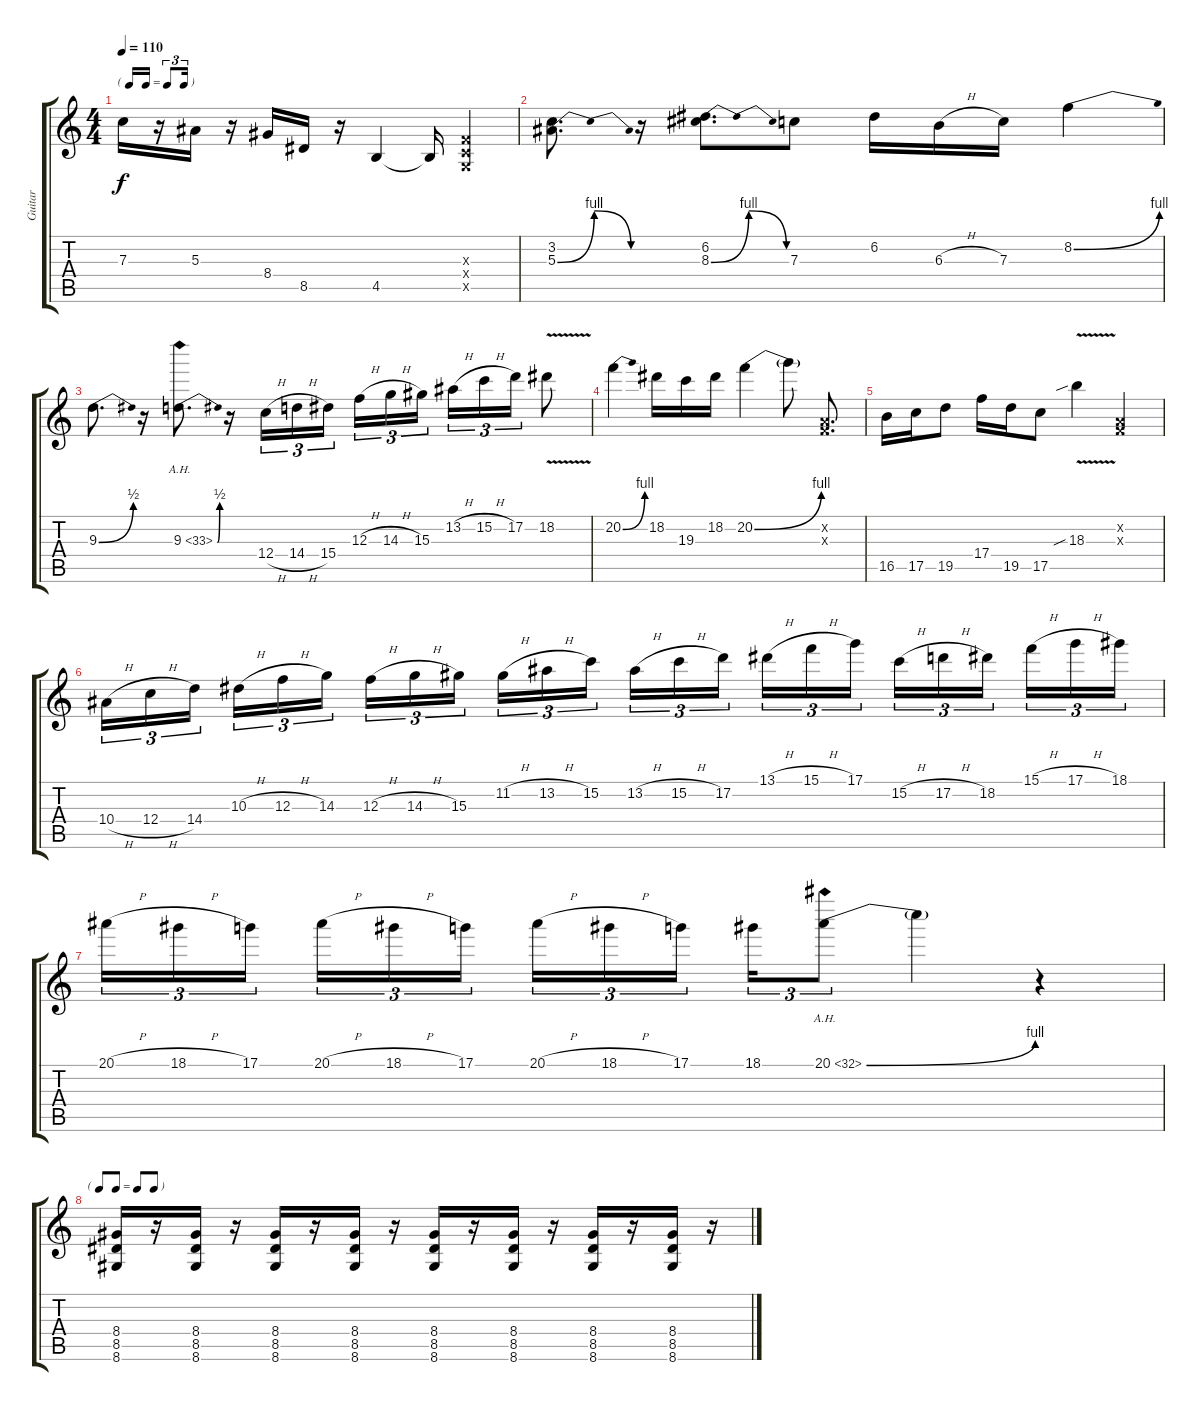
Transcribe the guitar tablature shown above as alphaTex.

\track ("Guitar" "Guitar") {instrument overdrivenguitar}
\staff {score tabs}
\tuning (D4 A3 F3 C3 G2 C2) {hide}
\ts (4 4)
\tf triplet16th
\tempo 110
\clef g2
\ks c
7.3.16{dy f} r.16 5.3.16 r.16 8.4.16 8.5.16 r.16 4.5.4 4.5{t}.16 (0.3{x} 0.4{x} 0.5{x}).4 |
(3.2 5.3{be (bendrelease 0 0 16 4 45 4 60 0)}).8{d} r.16 (6.2 8.3{be (bendrelease 0 0 16 4 45 4 60 0)}).8{d} 7.3.8 6.2.16 6.3{h}.16 7.3.16 8.2{be (bend 0 0 60 4)}.4 |
9.3{be (bend 0 0 60 2)}.8{d} r.16 9.3{be (bend 0 0 60 2) ah 24}.8{d} r.16 12.4{h}.16{tu (3 2)} 14.4{h}.16{tu (3 2)} 15.4.16{tu (3 2) beam splitsecondary} 12.3{h}.16{tu (3 2)} 14.3{h}.16{tu (3 2)} 15.3.16{tu (3 2)} 13.2{h}.16{tu (3 2)} 15.2{h}.16{tu (3 2)} 17.2.16{tu (3 2)} 18.2{v}.8 |
20.2{be (bend 0 0 60 4)}.4 18.2.16 19.3.16 18.2.16 20.2{be (bend 0 0 60 4)}.4 20.2{t}.8 (0.2{x} 0.3{x}).8{d} |
16.5.16 17.5.16 19.5.8 17.4.16 19.5.16 17.5.8 18.3{v sib}.4 (0.2{x} 0.3{x}).4 |
10.4{h}.16{tu (3 2)} 12.4{h}.16{tu (3 2)} 14.4.16{tu (3 2) beam splitsecondary} 10.3{h}.16{tu (3 2)} 12.3{h}.16{tu (3 2)} 14.3.16{tu (3 2)} 12.3{h}.16{tu (3 2)} 14.3{h}.16{tu (3 2)} 15.3.16{tu (3 2) beam splitsecondary} 11.2{h}.16{tu (3 2)} 13.2{h}.16{tu (3 2)} 15.2.16{tu (3 2)} 13.2{h}.16{tu (3 2)} 15.2{h}.16{tu (3 2)} 17.2.16{tu (3 2) beam splitsecondary} 13.1{h}.16{tu (3 2)} 15.1{h}.16{tu (3 2)} 17.1.16{tu (3 2)} 15.2{h}.16{tu (3 2)} 17.2{h}.16{tu (3 2)} 18.2.16{tu (3 2) beam splitsecondary} 15.1{h}.16{tu (3 2)} 17.1{h}.16{tu (3 2)} 18.1.16{tu (3 2)} |
20.1{h}.16{tu (3 2)} 18.1{h}.16{tu (3 2)} 17.1.16{tu (3 2) beam splitsecondary} 20.1{h}.16{tu (3 2)} 18.1{h}.16{tu (3 2)} 17.1.16{tu (3 2)} 20.1{h}.16{tu (3 2)} 18.1{h}.16{tu (3 2)} 17.1.16{tu (3 2) beam splitsecondary} 18.1.16{tu (3 2)} 20.1{be (bend 0 0 60 4) ah 12}.8{tu (3 2)} 20.1{t}.4 r.4 |
\tf none
(8.4 8.5 8.6).16{volume 12 balance 2} r.16 (8.4 8.5 8.6).16 r.16 (8.4 8.5 8.6).16 r.16 (8.4 8.5 8.6).16 r.16 (8.4 8.5 8.6).16 r.16 (8.4 8.5 8.6).16 r.16 (8.4 8.5 8.6).16 r.16 (8.4 8.5 8.6).16 r.16
